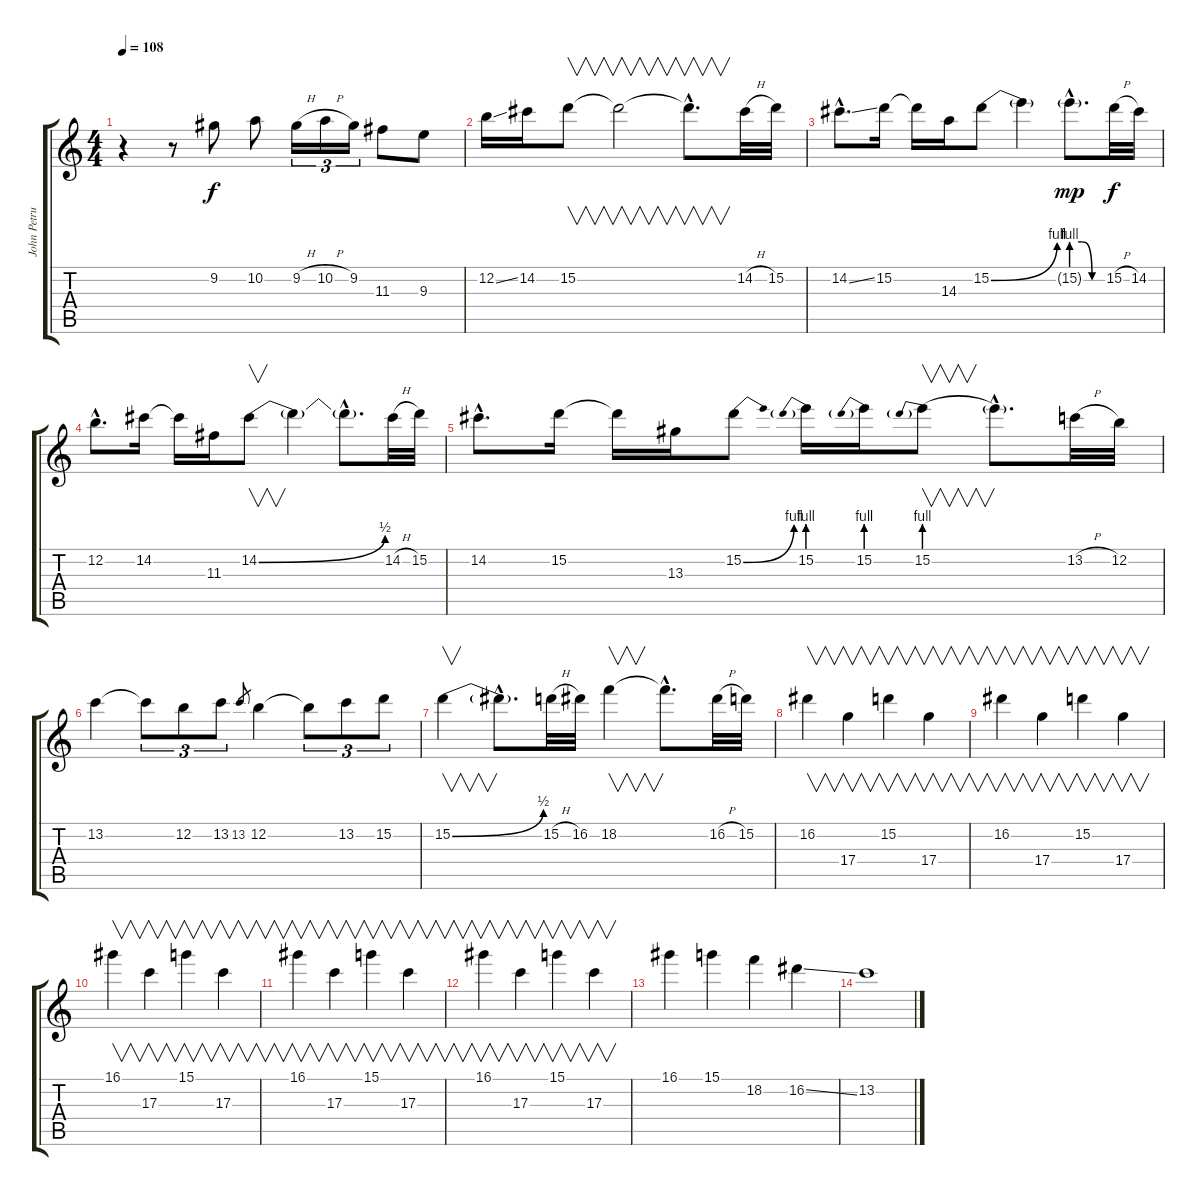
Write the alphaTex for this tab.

\track ("John Petrucci - 6 Strings Guitar" "John Petru") {instrument distortionguitar}
\staff {score tabs}
\tuning (E4 B3 G3 D3 A2 E2) {hide}
\ts (4 4)
\tempo 108
\clef g2
\ks c
r.4{dy f} r.8 9.2.8 10.2.8 9.2{h}.16{tu (3 2)} 10.2{h}.16{tu (3 2)} 9.2.16{tu (3 2)} 11.3.8 9.3.8 |
12.2{ss}.16 14.2.16 15.2.8{v} 15.2{t}.2{v} 15.2{hac t}.8{v d} 14.2{h}.32 15.2.32 |
14.2{ss hac}.8{d} 15.2.16 15.2{t}.16 14.3.16 15.2{be (bend 0 0 60 4)}.8 15.2{t}.4 15.2{be (custom 0 4 20 4 40 0 60 0) g hac}.8{d dy mp} 15.2{h}.32{dy f} 14.2.32 |
12.2{hac}.8{d} 14.2.16 14.2{t}.16 11.3.16 14.2{be (bend 0 0 60 2)}.8{v} 14.2{t}.4 14.2{hac t}.8{d} 14.2{h}.32 15.2.32 |
14.2{hac}.8{d} 15.2.16 15.2{t}.16 13.3.16 15.2{be (bend 0 0 60 4)}.8 15.2{be (prebend 0 4 60 4)}.16 15.2{be (prebend 0 4 60 4)}.16 15.2{be (prebend 0 4 60 4)}.8{v} 15.2{hac t}.8{d} 13.2{h}.32 12.2.32 |
13.2.4 13.2{t}.8{tu (3 2)} 12.2.8{tu (3 2)} 13.2.8{tu (3 2)} 13.2.8{gr} 12.2.4 12.2{t}.8{tu (3 2)} 13.2.8{tu (3 2)} 15.2.8{tu (3 2)} |
15.2{be (bend 0 0 60 2)}.4{v} 15.2{hac t}.8{d} 15.2{h}.32 16.2.32 18.2.4{v} 18.2{hac t}.8{d} 16.2{h}.32 15.2.32 |
16.2.4{v} 17.4.4{v} 15.2.4{v} 17.4.4{v} |
16.2.4{v} 17.4.4{v} 15.2.4{v} 17.4.4{v} |
16.1.4{v} 17.3.4{v} 15.1.4{v} 17.3.4{v} |
16.1.4{v} 17.3.4{v} 15.1.4{v} 17.3.4{v} |
16.1.4{v} 17.3.4{v} 15.1.4{v} 17.3.4{v} |
16.1.4 15.1.4 18.2.4 16.2{ss}.4 |
13.2.1
